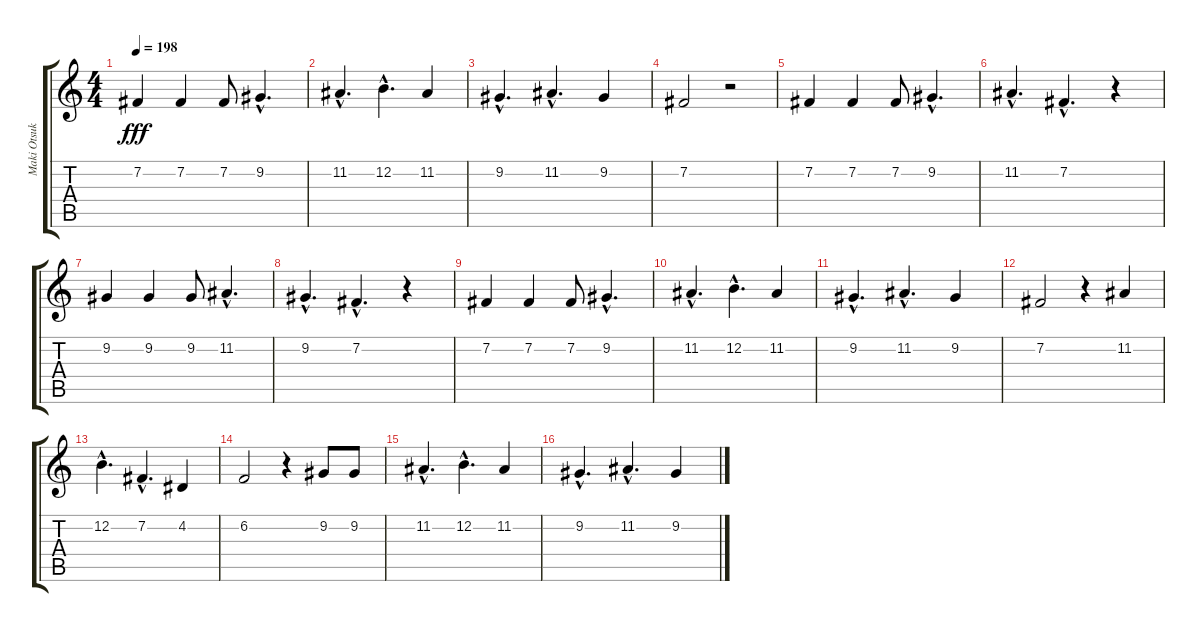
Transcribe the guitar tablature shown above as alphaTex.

\track ("Maki Otsuki (Vocal)" "Maki Otsuk") {instrument lead1square}
\staff {score tabs}
\tuning (E4 B3 G3 D3 A2 E2) {hide}
\ts (4 4)
\tempo 198
\clef g2
\ks c
7.2.4{dy fff} 7.2.4 7.2.8 9.2{hac}.4{d} |
11.2{hac}.4{d} 12.2{hac}.4{d} 11.2.4 |
9.2{hac}.4{d} 11.2{hac}.4{d} 9.2.4 |
7.2.2 r.2 |
7.2.4 7.2.4 7.2.8 9.2{hac}.4{d} |
11.2{hac}.4{d} 7.2{hac}.4{d} r.4 |
9.2.4 9.2.4 9.2.8 11.2{hac}.4{d} |
9.2{hac}.4{d} 7.2{hac}.4{d} r.4 |
7.2.4 7.2.4 7.2.8 9.2{hac}.4{d} |
11.2{hac}.4{d} 12.2{hac}.4{d} 11.2.4 |
9.2{hac}.4{d} 11.2{hac}.4{d} 9.2.4 |
7.2.2 r.4 11.2.4 |
12.2{hac}.4{d} 7.2{hac}.4{d} 4.2.4 |
6.2.2 r.4 9.2.8 9.2.8 |
11.2{hac}.4{d} 12.2{hac}.4{d} 11.2.4 |
9.2{hac}.4{d} 11.2{hac}.4{d} 9.2.4
